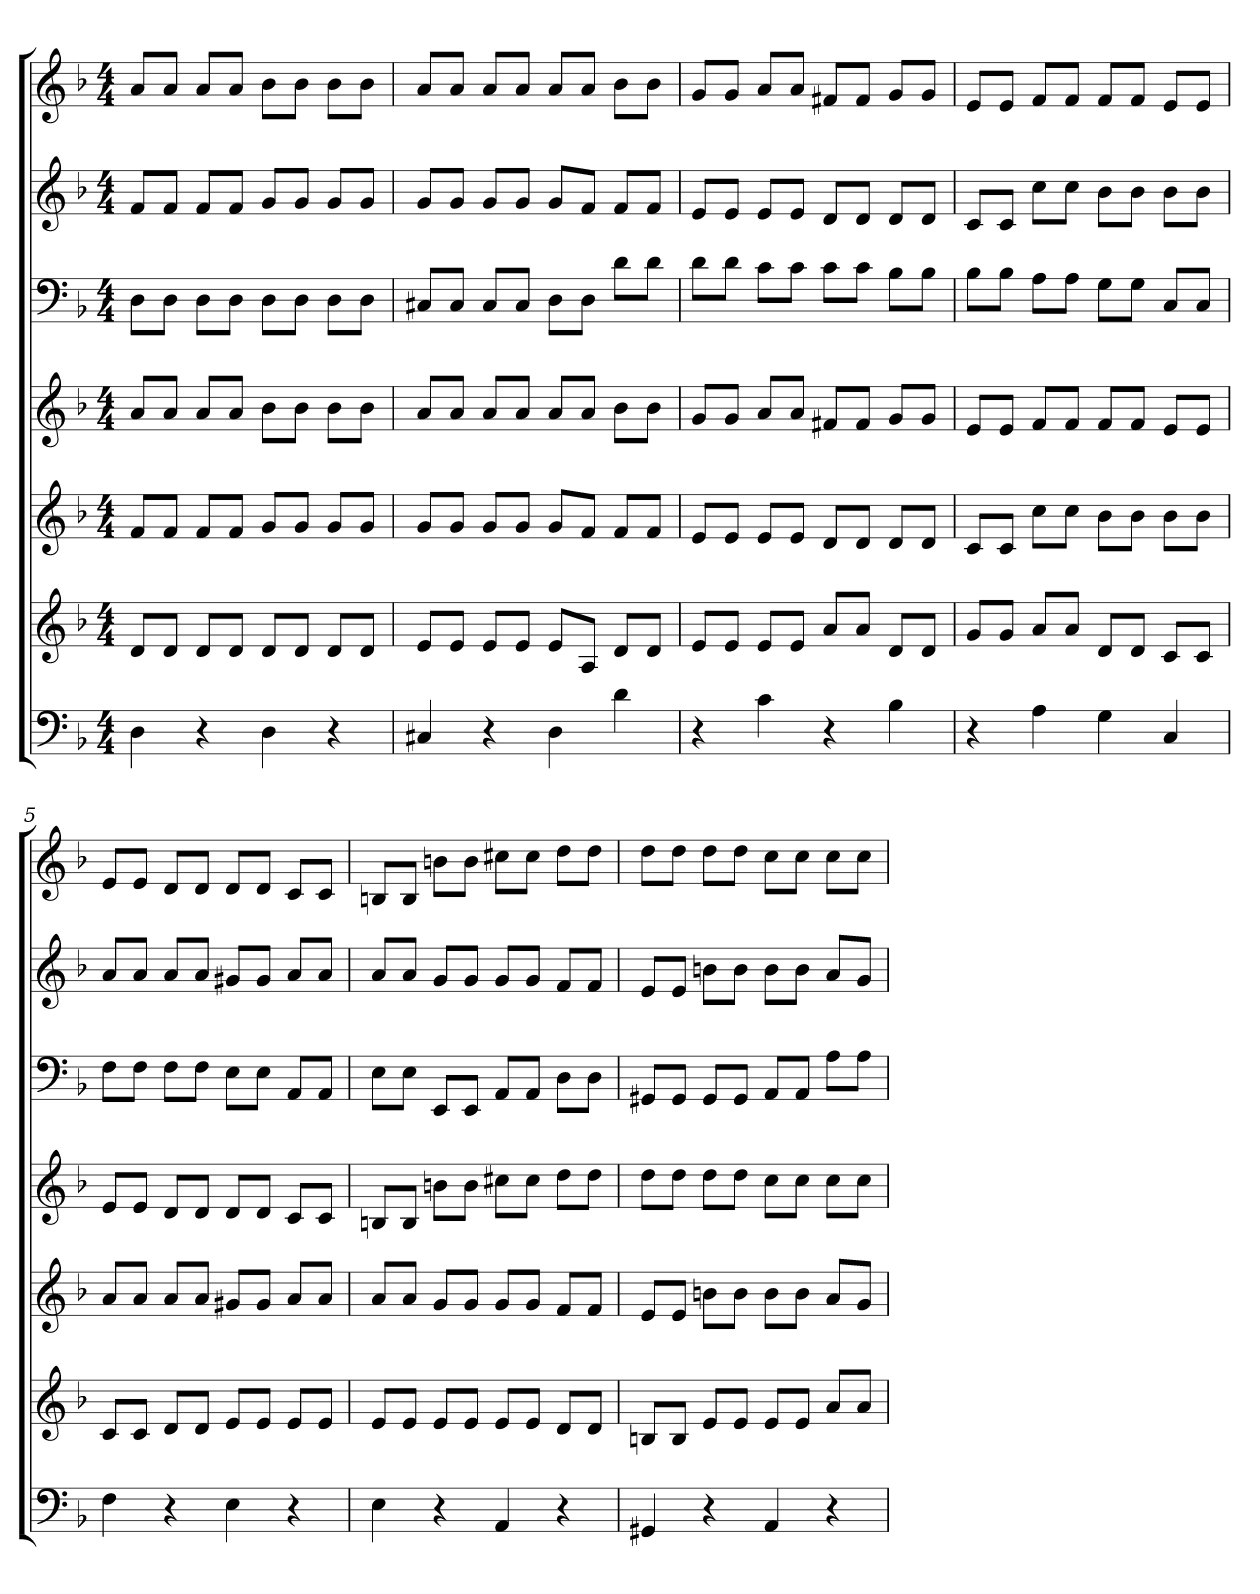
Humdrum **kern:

**kern	**kern	**kern	**kern	**kern	**kern	**kern
*part7	*part6	*part5	*part4	*part3	*part2	*part1
*staff7	*staff6	*staff5	*staff4	*staff3	*staff2	*staff1
*k[b-]	*k[b-]	*k[b-]	*k[b-]	*k[b-]	*k[b-]	*k[b-]
*d:	*d:	*d:	*d:	*d:	*d:	*d:
*M4/4	*M4/4	*M4/4	*M4/4	*M4/4	*M4/4	*M4/4
=1	=1	=1	=1	=1	=1	=1
4D	8dL	8fL	8aL	8DL	8fL	8aL
.	8dJ	8fJ	8aJ	8DJ	8fJ	8aJ
4r	8dL	8fL	8aL	8DL	8fL	8aL
.	8dJ	8fJ	8aJ	8DJ	8fJ	8aJ
4D	8dL	8gL	8b-L	8DL	8gL	8b-L
.	8dJ	8gJ	8b-J	8DJ	8gJ	8b-J
4r	8dL	8gL	8b-L	8DL	8gL	8b-L
.	8dJ	8gJ	8b-J	8DJ	8gJ	8b-J
=2	=2	=2	=2	=2	=2	=2
4C#X	8eL	8gL	8aL	8C#XL	8gL	8aL
.	8eJ	8gJ	8aJ	8C#J	8gJ	8aJ
4r	8eL	8gL	8aL	8C#L	8gL	8aL
.	8eJ	8gJ	8aJ	8C#J	8gJ	8aJ
4D	8eL	8gL	8aL	8DL	8gL	8aL
.	8AJ	8fJ	8aJ	8DJ	8fJ	8aJ
4d	8dL	8fL	8b-L	8dL	8fL	8b-L
.	8dJ	8fJ	8b-J	8dJ	8fJ	8b-J
=3	=3	=3	=3	=3	=3	=3
4r	8eL	8eL	8gL	8dL	8eL	8gL
.	8eJ	8eJ	8gJ	8dJ	8eJ	8gJ
4c	8eL	8eL	8aL	8cL	8eL	8aL
.	8eJ	8eJ	8aJ	8cJ	8eJ	8aJ
4r	8aL	8dL	8f#XL	8cL	8dL	8f#XL
.	8aJ	8dJ	8f#J	8cJ	8dJ	8f#J
4B-	8dL	8dL	8gL	8B-L	8dL	8gL
.	8dJ	8dJ	8gJ	8B-J	8dJ	8gJ
=4	=4	=4	=4	=4	=4	=4
4r	8gL	8cL	8eL	8B-L	8cL	8eL
.	8gJ	8cJ	8eJ	8B-J	8cJ	8eJ
4A	8aL	8ccL	8fL	8AL	8ccL	8fL
.	8aJ	8ccJ	8fJ	8AJ	8ccJ	8fJ
4G	8dL	8b-L	8fL	8GL	8b-L	8fL
.	8dJ	8b-J	8fJ	8GJ	8b-J	8fJ
4C	8cL	8b-L	8eL	8CL	8b-L	8eL
.	8cJ	8b-J	8eJ	8CJ	8b-J	8eJ
=5	=5	=5	=5	=5	=5	=5
4F	8cL	8aL	8eL	8FL	8aL	8eL
.	8cJ	8aJ	8eJ	8FJ	8aJ	8eJ
4r	8dL	8aL	8dL	8FL	8aL	8dL
.	8dJ	8aJ	8dJ	8FJ	8aJ	8dJ
4E	8eL	8g#XL	8dL	8EL	8g#XL	8dL
.	8eJ	8g#J	8dJ	8EJ	8g#J	8dJ
4r	8eL	8aL	8cL	8AAL	8aL	8cL
.	8eJ	8aJ	8cJ	8AAJ	8aJ	8cJ
=6	=6	=6	=6	=6	=6	=6
4E	8eL	8aL	8BnL	8EL	8aL	8BnL
.	8eJ	8aJ	8BJ	8EJ	8aJ	8BJ
4r	8eL	8gL	8bnL	8EEL	8gL	8bnL
.	8eJ	8gJ	8bJ	8EEJ	8gJ	8bJ
4AA	8eL	8gL	8cc#XL	8AAL	8gL	8cc#XL
.	8eJ	8gJ	8cc#J	8AAJ	8gJ	8cc#J
4r	8dL	8fL	8ddL	8DL	8fL	8ddL
.	8dJ	8fJ	8ddJ	8DJ	8fJ	8ddJ
=7	=7	=7	=7	=7	=7	=7
4GG#X	8BnL	8eL	8ddL	8GG#XL	8eL	8ddL
.	8BJ	8eJ	8ddJ	8GG#J	8eJ	8ddJ
4r	8eL	8bnL	8ddL	8GG#L	8bnL	8ddL
.	8eJ	8bJ	8ddJ	8GG#J	8bJ	8ddJ
4AA	8eL	8bL	8ccL	8AAL	8bL	8ccL
.	8eJ	8bJ	8ccJ	8AAJ	8bJ	8ccJ
4r	8aL	8aL	8ccL	8AL	8aL	8ccL
.	8aJ	8gJ	8ccJ	8AJ	8gJ	8ccJ
=	=	=	=	=	=	=
*-	*-	*-	*-	*-	*-	*-
